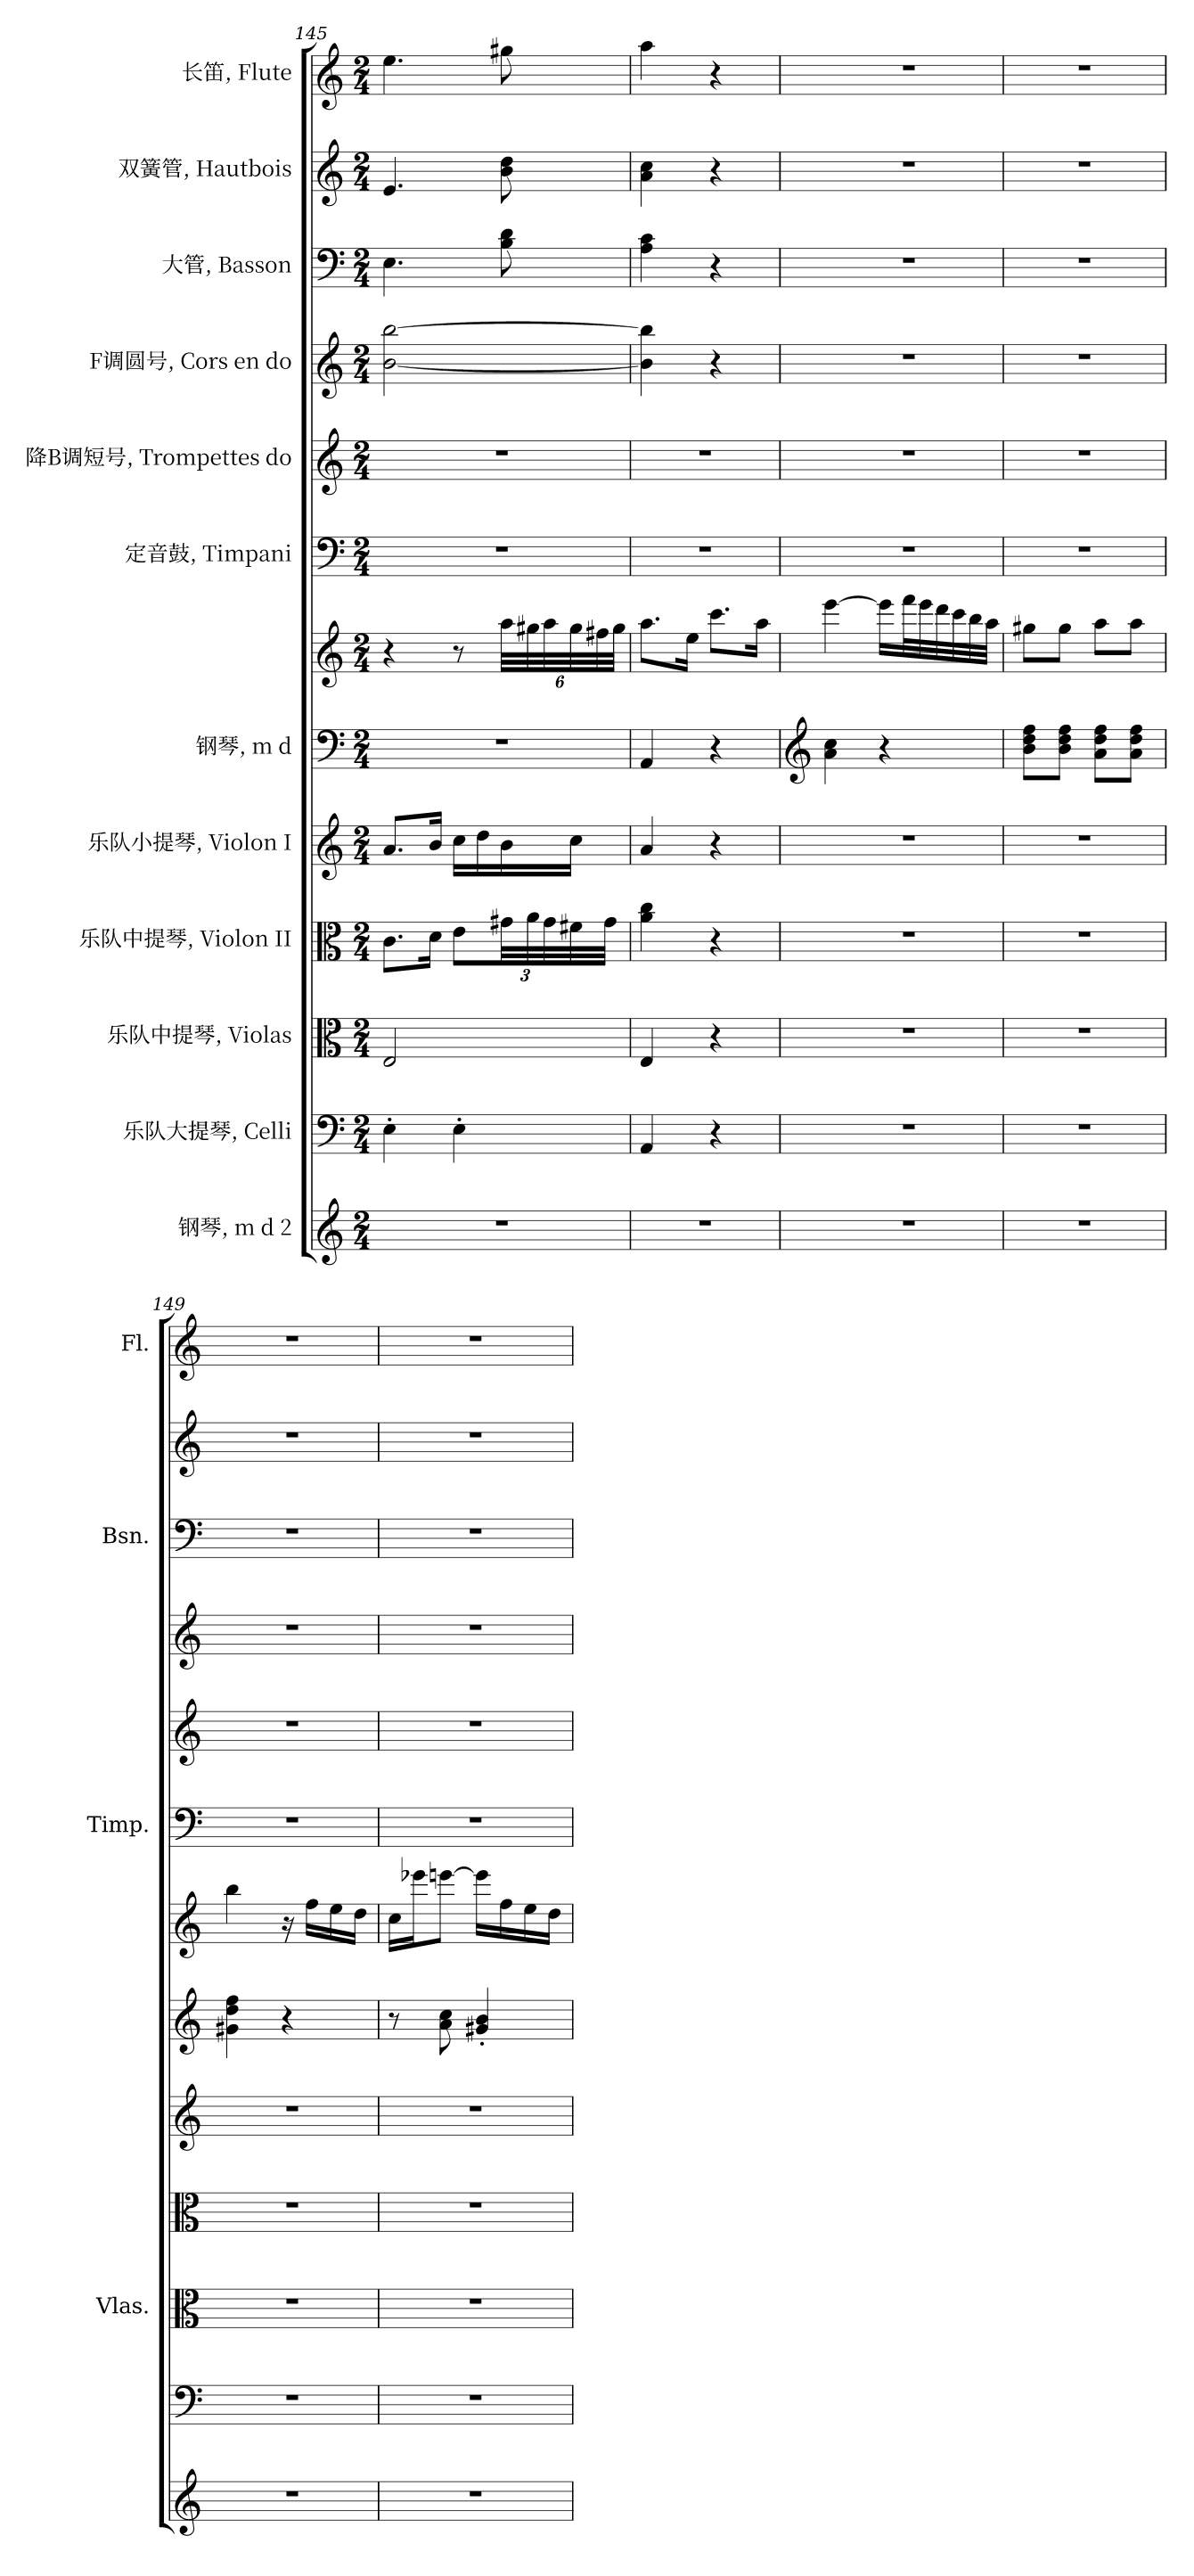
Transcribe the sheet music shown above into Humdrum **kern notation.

**kern	**kern	**kern	**kern	**kern	**kern	**kern	**kern	**kern	**kern	**kern	**kern	**kern
*part12	*part11	*part10	*part9	*part8	*part7	*part7	*part6	*part5	*part4	*part3	*part2	*part1
*staff13	*staff12	*staff11	*staff10	*staff9	*staff8	*staff7	*staff6	*staff5	*staff4	*staff3	*staff2	*staff1
*I"钢琴, m d 2	*I"乐队大提琴, Celli	*I"乐队中提琴, Violas	*I"乐队中提琴, Violon II	*I"乐队小提琴, Violon I	*I"钢琴, m d	*	*I"定音鼓, Timpani	*I"降B调短号, Trompettes do	*I"F调圆号, Cors en do	*I"大管, Basson	*I"双簧管, Hautbois	*I"长笛, Flute
*	*	*I'Vlas.	*	*	*	*	*I'Timp.	*	*	*I'Bsn.	*	*I'Fl.
!!LO:PB:g=z
*clefG2	*clefF4	*clefC3	*clefC3	*clefG2	*clefF4	*clefG2	*clefF4	*clefG2	*clefG2	*clefF4	*clefG2	*clefG2
*	*	*	*	*	*	*	*	*ITrd1c2	*ITrd4c7	*	*	*
*k[]	*k[]	*k[]	*k[]	*k[]	*k[]	*k[]	*k[]	*k[b-e-]	*k[b-]	*k[]	*k[]	*k[]
*M2/4	*M2/4	*M2/4	*M2/4	*M2/4	*M2/4	*M2/4	*M2/4	*M2/4	*M2/4	*M2/4	*M2/4	*M2/4
=145	=145	=145	=145	=145	=145	=145	=145	=145	=145	=145	=145	=145
2r	4E'\	2E/	8.c\L	8.a/L	2r	4r	2r	2r	[2e\ [2ee\	4.E\	4.e/	4.ee\
.	.	.	16d\Jk	16b/Jk	.	.	.	.	.	.	.	.
.	4E'\	.	8e\L	16cc\LL	.	8r	.	.	.	.	.	.
.	.	.	.	16dd\	.	.	.	.	.	.	.	.
*	*	*	*Xbrackettup	*	*	*Xbrackettup	*	*	*	*	*	*
.	.	.	48g#X\LL	16b\	.	48aa\LLL	.	.	.	8B\ 8d\	8b\ 8dd\	8gg#X\
.	.	.	48a\	.	.	48gg#X\	.	.	.	.	.	.
.	.	.	48g#\	.	.	48aa\	.	.	.	.	.	.
.	.	.	32f#X\	16cc\JJ	.	48gg#\	.	.	.	.	.	.
.	.	.	.	.	.	48ff#X\	.	.	.	.	.	.
.	.	.	32g#\JJJ	.	.	.	.	.	.	.	.	.
.	.	.	.	.	.	48gg#\JJJ	.	.	.	.	.	.
=146	=146	=146	=146	=146	=146	=146	=146	=146	=146	=146	=146	=146
2r	4AA/	4E/	4a\ 4cc\	4a/	4AA/	8.aa\L	2r	2r	4e\] 4ee\]	4A\ 4c\	4a\ 4cc\	4aa\
.	.	.	.	.	.	16ee\Jk	.	.	.	.	.	.
.	4r	4r	4r	4r	4r	8.ccc\L	.	.	4r	4r	4r	4r
.	.	.	.	.	.	16aa\Jk	.	.	.	.	.	.
=147	=147	=147	=147	=147	=147	=147	=147	=147	=147	=147	=147	=147
*	*	*	*	*	*clefG2	*	*	*	*	*	*	*
2r	2r	2r	2r	2r	4a\ 4cc\	[4eee\	2r	2r	2r	2r	2r	2r
.	.	.	.	.	4r	16eee\LL]	.	.	.	.	.	.
.	.	.	.	.	.	32fff\L	.	.	.	.	.	.
.	.	.	.	.	.	32eee\	.	.	.	.	.	.
.	.	.	.	.	.	32ddd\	.	.	.	.	.	.
.	.	.	.	.	.	32ccc\	.	.	.	.	.	.
.	.	.	.	.	.	32bb\	.	.	.	.	.	.
.	.	.	.	.	.	32aa\JJJ	.	.	.	.	.	.
=148	=148	=148	=148	=148	=148	=148	=148	=148	=148	=148	=148	=148
2r	2r	2r	2r	2r	8b\ 8dd\ 8ff\L	8gg#X\L	2r	2r	2r	2r	2r	2r
.	.	.	.	.	8b\ 8dd\ 8ff\J	8gg#\J	.	.	.	.	.	.
.	.	.	.	.	8a\ 8dd\ 8ff\L	8aa\L	.	.	.	.	.	.
.	.	.	.	.	8a\ 8dd\ 8ff\J	8aa\J	.	.	.	.	.	.
!!LO:PB:g=z
=149	=149	=149	=149	=149	=149	=149	=149	=149	=149	=149	=149	=149
2r	2r	2r	2r	2r	4g#X\ 4dd\ 4ff\	4bb\	2r	2r	2r	2r	2r	2r
.	.	.	.	.	4r	16r	.	.	.	.	.	.
.	.	.	.	.	.	16ff\LL	.	.	.	.	.	.
.	.	.	.	.	.	16ee\	.	.	.	.	.	.
.	.	.	.	.	.	16dd\JJ	.	.	.	.	.	.
=150	=150	=150	=150	=150	=150	=150	=150	=150	=150	=150	=150	=150
2r	2r	2r	2r	2r	8r	16cc\LL	2r	2r	2r	2r	2r	2r
.	.	.	.	.	.	16eee-X\J	.	.	.	.	.	.
.	.	.	.	.	8a\ 8cc\	[8eeen\J	.	.	.	.	.	.
.	.	.	.	.	4g#X/' 4b/'	16eee\LL]	.	.	.	.	.	.
.	.	.	.	.	.	16ff\	.	.	.	.	.	.
.	.	.	.	.	.	16ee\	.	.	.	.	.	.
.	.	.	.	.	.	16dd\JJ	.	.	.	.	.	.
=	=	=	=	=	=	=	=	=	=	=	=	=
*-	*-	*-	*-	*-	*-	*-	*-	*-	*-	*-	*-	*-
